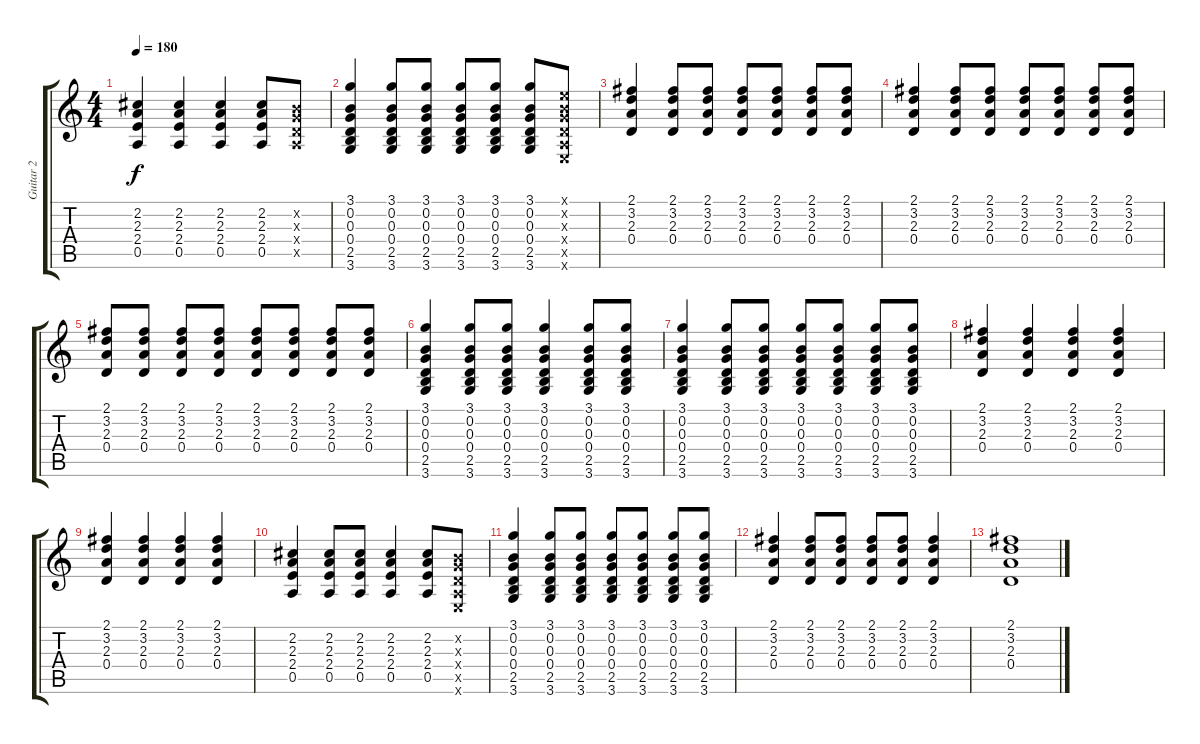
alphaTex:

\track ("Guitar 2" "Guitar 2") {instrument acousticguitarsteel}
\staff {score tabs}
\tuning (E4 B3 G3 D3 A2 E2) {hide}
\ts (4 4)
\tempo 180
\clef g2
\ks c
(2.2 2.3 2.4 0.5).4{dy f} (2.2 2.3 2.4 0.5).4 (2.2 2.3 2.4 0.5).4 (2.2 2.3 2.4 0.5).8 (0.2{x} 0.3{x} 0.4{x} 0.5{x}).8 |
(3.1 0.2 0.3 0.4 2.5 3.6).4 (3.1 0.2 0.3 0.4 2.5 3.6).8 (3.1 0.2 0.3 0.4 2.5 3.6).8 (3.1 0.2 0.3 0.4 2.5 3.6).8 (3.1 0.2 0.3 0.4 2.5 3.6).8 (3.1 0.2 0.3 0.4 2.5 3.6).8 (0.1{x} 0.2{x} 0.3{x} 0.4{x} 0.5{x} 0.6{x}).8 |
(2.1 3.2 2.3 0.4).4 (2.1 3.2 2.3 0.4).8 (2.1 3.2 2.3 0.4).8 (2.1 3.2 2.3 0.4).8 (2.1 3.2 2.3 0.4).8 (2.1 3.2 2.3 0.4).8 (2.1 3.2 2.3 0.4).8 |
(2.1 3.2 2.3 0.4).4 (2.1 3.2 2.3 0.4).8 (2.1 3.2 2.3 0.4).8 (2.1 3.2 2.3 0.4).8 (2.1 3.2 2.3 0.4).8 (2.1 3.2 2.3 0.4).8 (2.1 3.2 2.3 0.4).8 |
(2.1 3.2 2.3 0.4).8 (2.1 3.2 2.3 0.4).8 (2.1 3.2 2.3 0.4).8 (2.1 3.2 2.3 0.4).8 (2.1 3.2 2.3 0.4).8 (2.1 3.2 2.3 0.4).8 (2.1 3.2 2.3 0.4).8 (2.1 3.2 2.3 0.4).8 |
(3.1 0.2 0.3 0.4 2.5 3.6).4 (3.1 0.2 0.3 0.4 2.5 3.6).8 (3.1 0.2 0.3 0.4 2.5 3.6).8 (3.1 0.2 0.3 0.4 2.5 3.6).4 (3.1 0.2 0.3 0.4 2.5 3.6).8 (3.1 0.2 0.3 0.4 2.5 3.6).8 |
(3.1 0.2 0.3 0.4 2.5 3.6).4 (3.1 0.2 0.3 0.4 2.5 3.6).8 (3.1 0.2 0.3 0.4 2.5 3.6).8 (3.1 0.2 0.3 0.4 2.5 3.6).8 (3.1 0.2 0.3 0.4 2.5 3.6).8 (3.1 0.2 0.3 0.4 2.5 3.6).8 (3.1 0.2 0.3 0.4 2.5 3.6).8 |
(2.1 3.2 2.3 0.4).4 (2.1 3.2 2.3 0.4).4 (2.1 3.2 2.3 0.4).4 (2.1 3.2 2.3 0.4).4 |
(2.1 3.2 2.3 0.4).4 (2.1 3.2 2.3 0.4).4 (2.1 3.2 2.3 0.4).4 (2.1 3.2 2.3 0.4).4 |
(2.2 2.3 2.4 0.5).4 (2.2 2.3 2.4 0.5).8 (2.2 2.3 2.4 0.5).8 (2.2 2.3 2.4 0.5).4 (2.2 2.3 2.4 0.5).8 (0.2{x} 0.3{x} 0.4{x} 0.5{x} 0.6{x}).8 |
(3.1 0.2 0.3 0.4 2.5 3.6).4 (3.1 0.2 0.3 0.4 2.5 3.6).8 (3.1 0.2 0.3 0.4 2.5 3.6).8 (3.1 0.2 0.3 0.4 2.5 3.6).8 (3.1 0.2 0.3 0.4 2.5 3.6).8 (3.1 0.2 0.3 0.4 2.5 3.6).8 (3.1 0.2 0.3 0.4 2.5 3.6).8 |
(2.1 3.2 2.3 0.4).4 (2.1 3.2 2.3 0.4).8 (2.1 3.2 2.3 0.4).8 (2.1 3.2 2.3 0.4).8 (2.1 3.2 2.3 0.4).8 (2.1 3.2 2.3 0.4).4 |
(2.1 3.2 2.3 0.4).1
